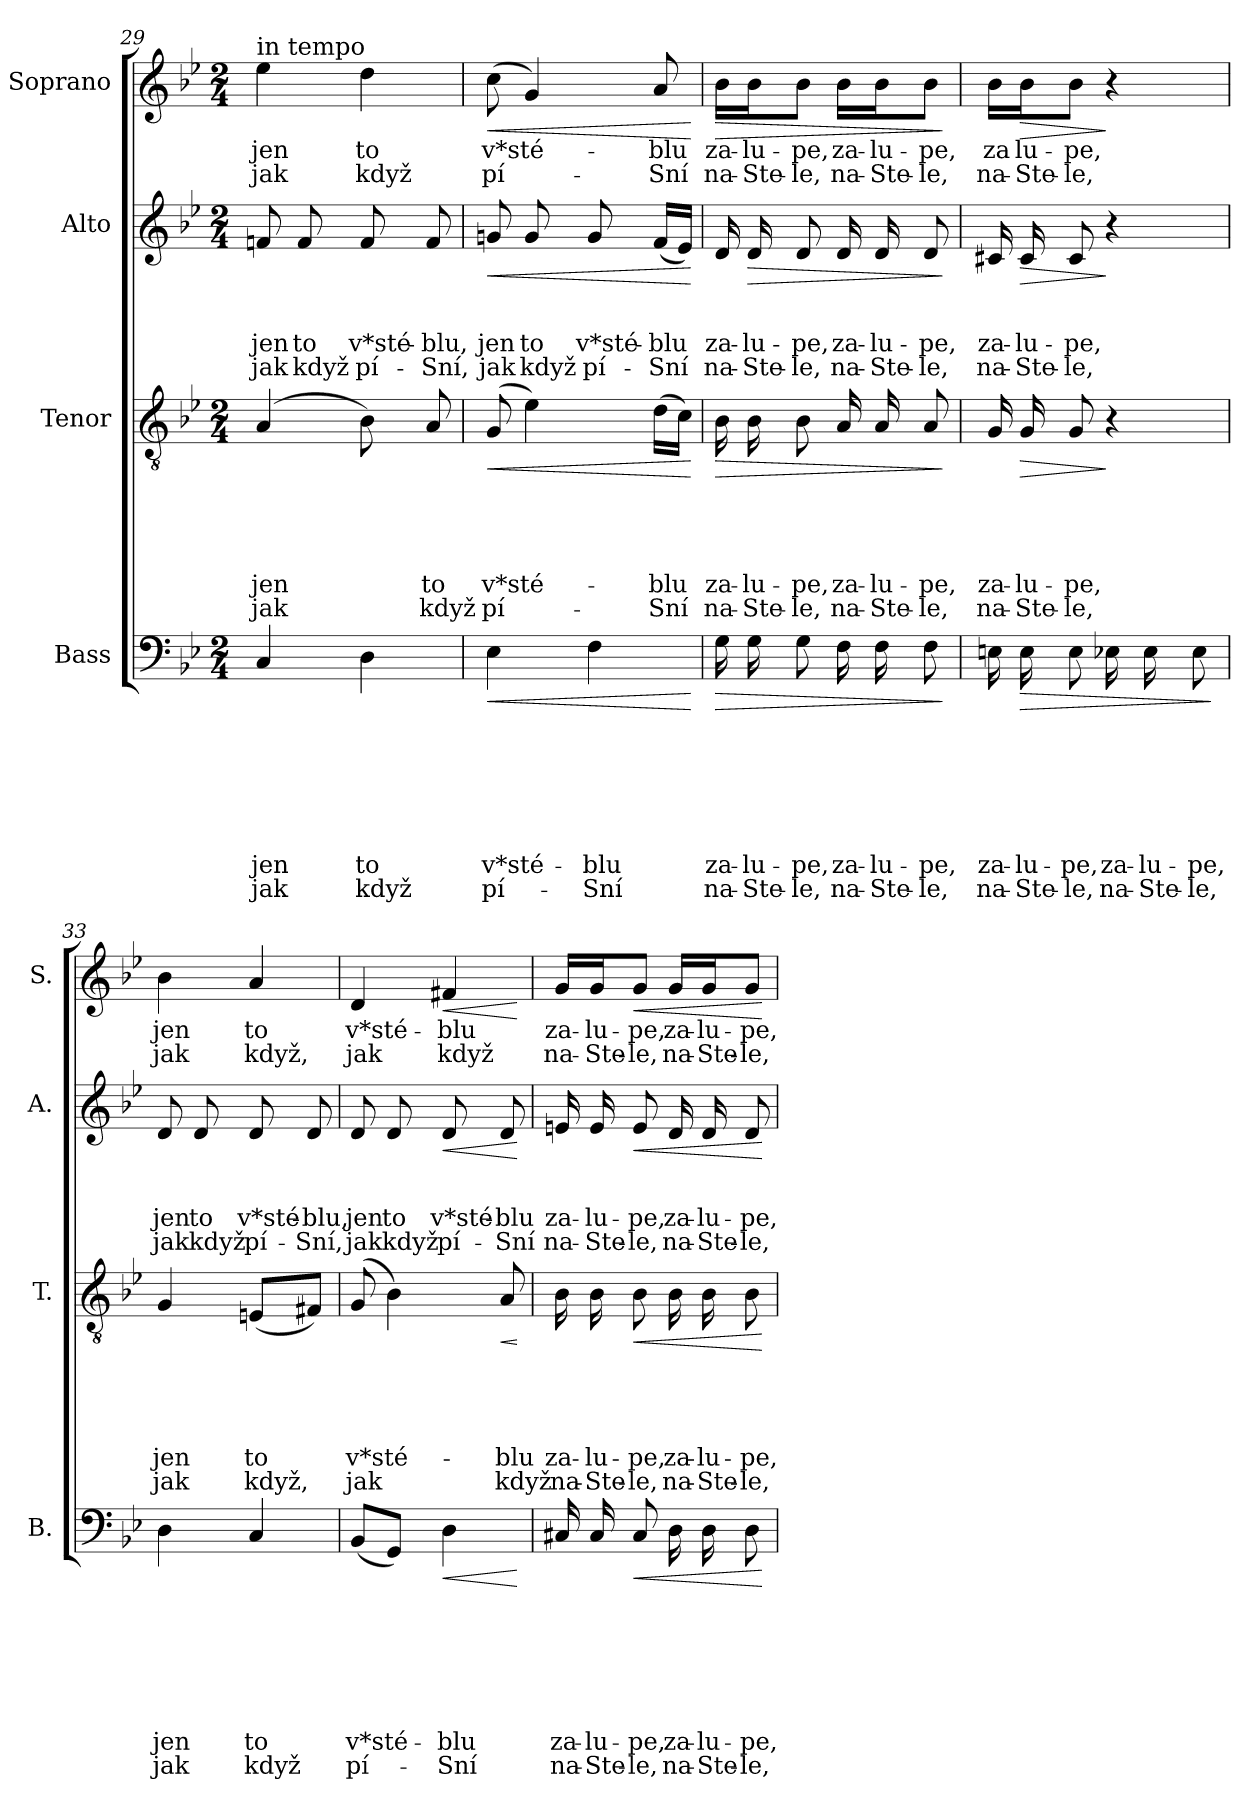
**kern	**text	**text	**text	**text	**text	**text	**text	**text	**dynam	**kern	**text	**text	**text	**text	**text	**text	**dynam	**kern	**text	**text	**text	**text	**dynam	**kern	**text	**text	**dynam
*part4	*part4	*part4	*part4	*part4	*part4	*part4	*part4	*part4	*part4	*part3	*part3	*part3	*part3	*part3	*part3	*part3	*part3	*part2	*part2	*part2	*part2	*part2	*part2	*part1	*part1	*part1	*part1
*staff4	*staff4	*staff4	*staff4	*staff4	*staff4	*staff4	*staff4	*staff4	*staff4	*staff3	*staff3	*staff3	*staff3	*staff3	*staff3	*staff3	*staff3	*staff2	*staff2	*staff2	*staff2	*staff2	*staff2	*staff1	*staff1	*staff1	*staff1
*I"Bass	*	*	*	*	*	*	*	*	*	*I"Tenor	*	*	*	*	*	*	*	*I"Alto	*	*	*	*	*	*I"Soprano	*	*	*
*I'B.	*	*	*	*	*	*	*	*	*	*I'T.	*	*	*	*	*	*	*	*I'A.	*	*	*	*	*	*I'S.	*	*	*
*clefF4	*	*	*	*	*	*	*	*	*	*clefGv2	*	*	*	*	*	*	*	*clefG2	*	*	*	*	*	*clefG2	*	*	*
*k[b-e-]	*	*	*	*	*	*	*	*	*	*k[b-e-]	*	*	*	*	*	*	*	*k[b-e-]	*	*	*	*	*	*k[b-e-]	*	*	*
*B-:	*	*	*	*	*	*	*	*	*	*B-:	*	*	*	*	*	*	*	*B-:	*	*	*	*	*	*B-:	*	*	*
*M2/4	*	*	*	*	*	*	*	*	*	*M2/4	*	*	*	*	*	*	*	*M2/4	*	*	*	*	*	*M2/4	*	*	*
=29	=29	=29	=29	=29	=29	=29	=29	=29	=29	=29	=29	=29	=29	=29	=29	=29	=29	=29	=29	=29	=29	=29	=29	=29	=29	=29	=29
!	!	!	!	!	!	!	!	!	!	!	!	!	!	!	!	!	!	!	!	!	!	!	!	!LO:TX:a:t=in tempo	!	!	!
!	!	!	!	!	!	!	!LO:LY:b	!LO:LY:b	!	!	!	!	!	!	!LO:LY:b	!LO:LY:b	!	!	!	!	!LO:LY:b	!LO:LY:b	!	!	!LO:LY:b	!LO:LY:b	!
4C/	.	.	.	.	.	.	jen	jak	.	(4A/	.	.	.	.	jen	jak	.	8fn/	.	.	jen	jak	.	4ee-\	jen	jak	.
!	!	!	!	!	!	!	!	!	!	!	!	!	!	!	!	!	!	!	!	!	!LO:LY:b	!LO:LY:b	!	!	!	!	!
.	.	.	.	.	.	.	.	.	.	.	.	.	.	.	.	.	.	8f/	.	.	to	když	.	.	.	.	.
!	!	!	!	!	!	!	!LO:LY:b	!LO:LY:b	!	!	!	!	!	!	!	!	!	!	!	!	!LO:LY:b	!LO:LY:b	!	!	!LO:LY:b	!LO:LY:b	!
4D\	.	.	.	.	.	.	to	když	.	8B-\)	.	.	.	.	.	.	.	8f/	.	.	v*sté-	pí-	.	4dd\	to	když	.
!	!	!	!	!	!	!	!	!	!	!	!	!	!	!	!LO:LY:b	!LO:LY:b	!	!	!	!	!LO:LY:b	!LO:LY:b	!	!	!	!	!
.	.	.	.	.	.	.	.	.	.	8A/	.	.	.	.	to	když	.	8f/	.	.	-blu,	-Sní,	.	.	.	.	.
=30	=30	=30	=30	=30	=30	=30	=30	=30	=30	=30	=30	=30	=30	=30	=30	=30	=30	=30	=30	=30	=30	=30	=30	=30	=30	=30	=30
!	!	!	!	!	!	!	!LO:LY:b	!LO:LY:b	!LO:HP:b	!	!	!	!	!	!LO:LY:b	!LO:LY:b	!LO:HP:b	!	!	!	!LO:LY:b	!LO:LY:b	!LO:HP:b	!	!LO:LY:b	!LO:LY:b	!LO:HP:b
4E-\	.	.	.	.	.	.	v*sté-	pí-	<	(8G/	.	.	.	.	v*sté-	pí-	<	8gn/	.	.	jen	jak	<	(>8cc\	v*sté-	pí-	<
!	!	!	!	!	!	!	!	!	!	!	!	!	!	!	!	!	!	!	!	!	!LO:LY:b	!LO:LY:b	!	!	!	!	!
.	.	.	.	.	.	.	.	.	.	4e-\)	.	.	.	.	.	.	.	8g/	.	.	to	když	.	4g/)	.	.	.
!	!	!	!	!	!	!	!LO:LY:b	!LO:LY:b	!	!	!	!	!	!	!	!	!	!	!	!	!LO:LY:b	!LO:LY:b	!	!	!	!	!
4F\	.	.	.	.	.	.	-blu	-Sní	.	.	.	.	.	.	.	.	.	8g/	.	.	v*sté-	pí-	.	.	.	.	.
!	!	!	!	!	!	!	!	!	!	!	!	!	!	!	!LO:LY:b	!LO:LY:b	!	!	!	!	!LO:LY:b	!LO:LY:b	!	!	!LO:LY:b	!LO:LY:b	!
.	.	.	.	.	.	.	.	.	.	(>16d\LL	.	.	.	.	-blu	-Sní	.	(<16f/LL	.	.	-blu	-Sní	.	8a/	-blu	-Sní	.
.	.	.	.	.	.	.	.	.	.	16c\JJ)	.	.	.	.	.	.	.	16e-/JJ)	.	.	.	.	.	.	.	.	.
.	.	.	.	.	.	.	.	.	[	.	.	.	.	.	.	.	[	.	.	.	.	.	[	.	.	.	[
!!LO:PB:g=z
=31	=31	=31	=31	=31	=31	=31	=31	=31	=31	=31	=31	=31	=31	=31	=31	=31	=31	=31	=31	=31	=31	=31	=31	=31	=31	=31	=31
!	!	!	!	!	!	!	!LO:LY:b	!LO:LY:b	!LO:HP:b	!	!	!	!	!	!LO:LY:b	!LO:LY:b	!LO:HP:b	!	!	!	!LO:LY:b	!LO:LY:b	!	!	!LO:LY:b	!LO:LY:b	!LO:HP:b
16G\	.	.	.	.	.	.	za-	na-	>	16B-\	.	.	.	.	za-	na-	>	16d/	.	.	za-	na-	.	16b-\LL	za-	na-	>
!	!	!	!	!	!	!	!LO:LY:b	!LO:LY:b	!	!	!	!	!	!	!LO:LY:b	!LO:LY:b	!	!	!	!	!LO:LY:b	!LO:LY:b	!LO:HP:b	!	!LO:LY:b	!LO:LY:b	!
16G\	.	.	.	.	.	.	-lu-	-Ste-	.	16B-\	.	.	.	.	-lu-	-Ste-	.	16d/	.	.	-lu-	-Ste-	>	16b-\J	-lu-	-Ste-	.
!	!	!	!	!	!	!	!LO:LY:b	!LO:LY:b	!	!	!	!	!	!	!LO:LY:b	!LO:LY:b	!	!	!	!	!LO:LY:b	!LO:LY:b	!	!	!LO:LY:b	!LO:LY:b	!
8G\	.	.	.	.	.	.	-pe,	-le,	.	8B-\	.	.	.	.	-pe,	-le,	.	8d/	.	.	-pe,	-le,	.	8b-\J	-pe,	-le,	.
!	!	!	!	!	!	!	!LO:LY:b	!LO:LY:b	!	!	!	!	!	!	!LO:LY:b	!LO:LY:b	!	!	!	!	!LO:LY:b	!LO:LY:b	!	!	!LO:LY:b	!LO:LY:b	!
16F\	.	.	.	.	.	.	za-	na-	.	16A/	.	.	.	.	za-	na-	.	16d/	.	.	za-	na-	.	16b-\LL	za-	na-	.
!	!	!	!	!	!	!	!LO:LY:b	!LO:LY:b	!	!	!	!	!	!	!LO:LY:b	!LO:LY:b	!	!	!	!	!LO:LY:b	!LO:LY:b	!	!	!LO:LY:b	!LO:LY:b	!
16F\	.	.	.	.	.	.	-lu-	-Ste-	.	16A/	.	.	.	.	-lu-	-Ste-	.	16d/	.	.	-lu-	-Ste-	.	16b-\J	-lu-	-Ste-	.
!	!	!	!	!	!	!	!LO:LY:b	!LO:LY:b	!	!	!	!	!	!	!LO:LY:b	!LO:LY:b	!	!	!	!	!LO:LY:b	!LO:LY:b	!	!	!LO:LY:b	!LO:LY:b	!
8F\	.	.	.	.	.	.	-pe,	-le,	.	8A/	.	.	.	.	-pe,	-le,	.	8d/	.	.	-pe,	-le,	.	8b-\J	-pe,	-le,	.
.	.	.	.	.	.	.	.	.	]	.	.	.	.	.	.	.	]	.	.	.	.	.	]	.	.	.	]
=32	=32	=32	=32	=32	=32	=32	=32	=32	=32	=32	=32	=32	=32	=32	=32	=32	=32	=32	=32	=32	=32	=32	=32	=32	=32	=32	=32
!	!	!	!	!	!	!	!LO:LY:b	!LO:LY:b	!	!	!	!	!	!	!LO:LY:b	!LO:LY:b	!	!	!	!	!LO:LY:b	!LO:LY:b	!	!	!LO:LY:b	!LO:LY:b	!
16En\	.	.	.	.	.	.	za-	na-	.	16G/	.	.	.	.	za-	na-	.	16c#X/	.	.	za-	na-	.	16b-\LL	za	na-	.
!	!	!	!	!	!	!	!LO:LY:b	!LO:LY:b	!LO:HP:b	!	!	!	!	!	!LO:LY:b	!LO:LY:b	!LO:HP:b	!	!	!	!LO:LY:b	!LO:LY:b	!LO:HP:b	!	!LO:LY:b	!LO:LY:b	!LO:HP:b
16E\	.	.	.	.	.	.	-lu-	-Ste-	>	16G/	.	.	.	.	-lu-	-Ste-	>	16c#/	.	.	-lu-	-Ste-	>	16b-\J	lu-	-Ste-	>
!	!	!	!	!	!	!	!LO:LY:b	!LO:LY:b	!	!	!	!	!	!	!LO:LY:b	!LO:LY:b	!	!	!	!	!LO:LY:b	!LO:LY:b	!	!	!LO:LY:b	!LO:LY:b	!
8E\	.	.	.	.	.	.	-pe,	-le,	.	8G/	.	.	.	.	-pe,	-le,	.	8c#/	.	.	-pe,	-le,	.	8b-\J	-pe,	-le,	.
!	!	!	!	!	!	!	!LO:LY:b	!LO:LY:b	!	!	!	!	!	!	!	!	!	!	!	!	!	!	!	!	!	!	!
16E-X\	.	.	.	.	.	.	za-	na-	.	4r	.	.	.	.	.	.	]	4r	.	.	.	.	]	4r	.	.	]
!	!	!	!	!	!	!	!LO:LY:b	!LO:LY:b	!	!	!	!	!	!	!	!	!	!	!	!	!	!	!	!	!	!	!
16E-\	.	.	.	.	.	.	-lu-	-Ste-	.	.	.	.	.	.	.	.	.	.	.	.	.	.	.	.	.	.	.
!	!	!	!	!	!	!	!LO:LY:b	!LO:LY:b	!	!	!	!	!	!	!	!	!	!	!	!	!	!	!	!	!	!	!
8E-\	.	.	.	.	.	.	-pe,	-le,	.	.	.	.	.	.	.	.	.	.	.	.	.	.	.	.	.	.	.
.	.	.	.	.	.	.	.	.	]	.	.	.	.	.	.	.	.	.	.	.	.	.	.	.	.	.	.
=33	=33	=33	=33	=33	=33	=33	=33	=33	=33	=33	=33	=33	=33	=33	=33	=33	=33	=33	=33	=33	=33	=33	=33	=33	=33	=33	=33
!	!	!	!	!	!	!	!LO:LY:b	!LO:LY:b	!	!	!	!	!	!	!LO:LY:b	!LO:LY:b	!	!	!	!	!LO:LY:b	!LO:LY:b	!	!	!LO:LY:b	!LO:LY:b	!
4D\	.	.	.	.	.	.	jen	jak	.	4G/	.	.	.	.	jen	jak	.	8d/	.	.	jen	jak	.	4b-\	jen	jak	.
!	!	!	!	!	!	!	!	!	!	!	!	!	!	!	!	!	!	!	!	!	!LO:LY:b	!LO:LY:b	!	!	!	!	!
.	.	.	.	.	.	.	.	.	.	.	.	.	.	.	.	.	.	8d/	.	.	to	když	.	.	.	.	.
!	!	!	!	!	!	!	!LO:LY:b	!LO:LY:b	!	!	!	!	!	!	!LO:LY:b	!LO:LY:b	!	!	!	!	!LO:LY:b	!LO:LY:b	!	!	!LO:LY:b	!LO:LY:b	!
4C/	.	.	.	.	.	.	to	když	.	(<8En/L	.	.	.	.	to	když,	.	8d/	.	.	v*sté-	pí-	.	4a/	to	když,	.
!	!	!	!	!	!	!	!	!	!	!	!	!	!	!	!	!	!	!	!	!	!LO:LY:b	!LO:LY:b	!	!	!	!	!
.	.	.	.	.	.	.	.	.	.	8F#X/J)	.	.	.	.	.	.	.	8d/	.	.	-blu,	-Sní,	.	.	.	.	.
=34	=34	=34	=34	=34	=34	=34	=34	=34	=34	=34	=34	=34	=34	=34	=34	=34	=34	=34	=34	=34	=34	=34	=34	=34	=34	=34	=34
!	!	!	!	!	!	!	!LO:LY:b	!LO:LY:b	!	!	!	!	!	!	!LO:LY:b	!LO:LY:b	!	!	!	!	!LO:LY:b	!LO:LY:b	!	!	!LO:LY:b	!LO:LY:b	!
(<8BB-/L	.	.	.	.	.	.	v*sté-	pí-	.	(8G/	.	.	.	.	v*sté-	jak	.	8d/	.	.	jen	jak	.	4d/	v*sté-	jak	.
!	!	!	!	!	!	!	!	!	!	!	!	!	!	!	!	!	!	!	!	!	!LO:LY:b	!LO:LY:b	!	!	!	!	!
8GG/J)	.	.	.	.	.	.	.	.	.	4B-\)	.	.	.	.	.	.	.	8d/	.	.	to	když	.	.	.	.	.
!	!	!	!	!	!	!	!LO:LY:b	!LO:LY:b	!LO:HP:b	!	!	!	!	!	!	!	!	!	!	!	!LO:LY:b	!LO:LY:b	!LO:HP:b	!	!LO:LY:b	!LO:LY:b	!LO:HP:b
4D\	.	.	.	.	.	.	-blu	-Sní	<	.	.	.	.	.	.	.	.	8d/	.	.	v*sté-	pí-	<	4f#X/	-blu	když	<
!	!	!	!	!	!	!	!	!	!	!	!	!	!	!	!LO:LY:b	!LO:LY:b	!LO:HP:b	!	!	!	!LO:LY:b	!LO:LY:b	!	!	!	!	!
.	.	.	.	.	.	.	.	.	.	8A/	.	.	.	.	-blu	když	<	8d/	.	.	-blu	-Sní	.	.	.	.	.
.	.	.	.	.	.	.	.	.	[	.	.	.	.	.	.	.	[	.	.	.	.	.	[	.	.	.	[
!!LO:LB:g=z
=35	=35	=35	=35	=35	=35	=35	=35	=35	=35	=35	=35	=35	=35	=35	=35	=35	=35	=35	=35	=35	=35	=35	=35	=35	=35	=35	=35
!	!	!	!	!	!	!	!LO:LY:b	!LO:LY:b	!	!	!	!	!	!	!LO:LY:b	!LO:LY:b	!	!	!	!	!LO:LY:b	!LO:LY:b	!	!	!LO:LY:b	!LO:LY:b	!
16C#X/	.	.	.	.	.	.	za-	na-	.	16B-\	.	.	.	.	za-	na-	.	16en/	.	.	za-	na-	.	16g/LL	za-	na-	.
!	!	!	!	!	!	!	!LO:LY:b	!LO:LY:b	!	!	!	!	!	!	!LO:LY:b	!LO:LY:b	!	!	!	!	!LO:LY:b	!LO:LY:b	!	!	!LO:LY:b	!LO:LY:b	!
16C#/	.	.	.	.	.	.	-lu-	-Ste-	.	16B-\	.	.	.	.	-lu-	-Ste-	.	16e/	.	.	-lu-	-Ste-	.	16g/J	-lu-	-Ste-	.
!	!	!	!	!	!	!	!LO:LY:b	!LO:LY:b	!LO:HP:b	!	!	!	!	!	!LO:LY:b	!LO:LY:b	!LO:HP:b	!	!	!	!LO:LY:b	!LO:LY:b	!LO:HP:b	!	!LO:LY:b	!LO:LY:b	!LO:HP:b
8C#/	.	.	.	.	.	.	-pe,	-le,	<	8B-\	.	.	.	.	-pe,	-le,	<	8e/	.	.	-pe,	-le,	<	8g/J	-pe,	-le,	<
!	!	!	!	!	!	!	!LO:LY:b	!LO:LY:b	!	!	!	!	!	!	!LO:LY:b	!LO:LY:b	!	!	!	!	!LO:LY:b	!LO:LY:b	!	!	!LO:LY:b	!LO:LY:b	!
16D\	.	.	.	.	.	.	za-	na-	.	16B-\	.	.	.	.	za-	na-	.	16d/	.	.	za-	na-	.	16g/LL	za-	na-	.
!	!	!	!	!	!	!	!LO:LY:b	!LO:LY:b	!	!	!	!	!	!	!LO:LY:b	!LO:LY:b	!	!	!	!	!LO:LY:b	!LO:LY:b	!	!	!LO:LY:b	!LO:LY:b	!
16D\	.	.	.	.	.	.	-lu-	-Ste-	.	16B-\	.	.	.	.	-lu-	-Ste-	.	16d/	.	.	-lu-	-Ste-	.	16g/J	-lu-	-Ste-	.
!	!	!	!	!	!	!	!LO:LY:b	!LO:LY:b	!	!	!	!	!	!	!LO:LY:b	!LO:LY:b	!	!	!	!	!LO:LY:b	!LO:LY:b	!	!	!LO:LY:b	!LO:LY:b	!
8D\	.	.	.	.	.	.	-pe,	-le,	.	8B-\	.	.	.	.	-pe,	-le,	.	8d/	.	.	-pe,	-le,	.	8g/J	-pe,	-le,	.
.	.	.	.	.	.	.	.	.	[	.	.	.	.	.	.	.	[	.	.	.	.	.	[	.	.	.	[
=	=	=	=	=	=	=	=	=	=	=	=	=	=	=	=	=	=	=	=	=	=	=	=	=	=	=	=
*-	*-	*-	*-	*-	*-	*-	*-	*-	*-	*-	*-	*-	*-	*-	*-	*-	*-	*-	*-	*-	*-	*-	*-	*-	*-	*-	*-
